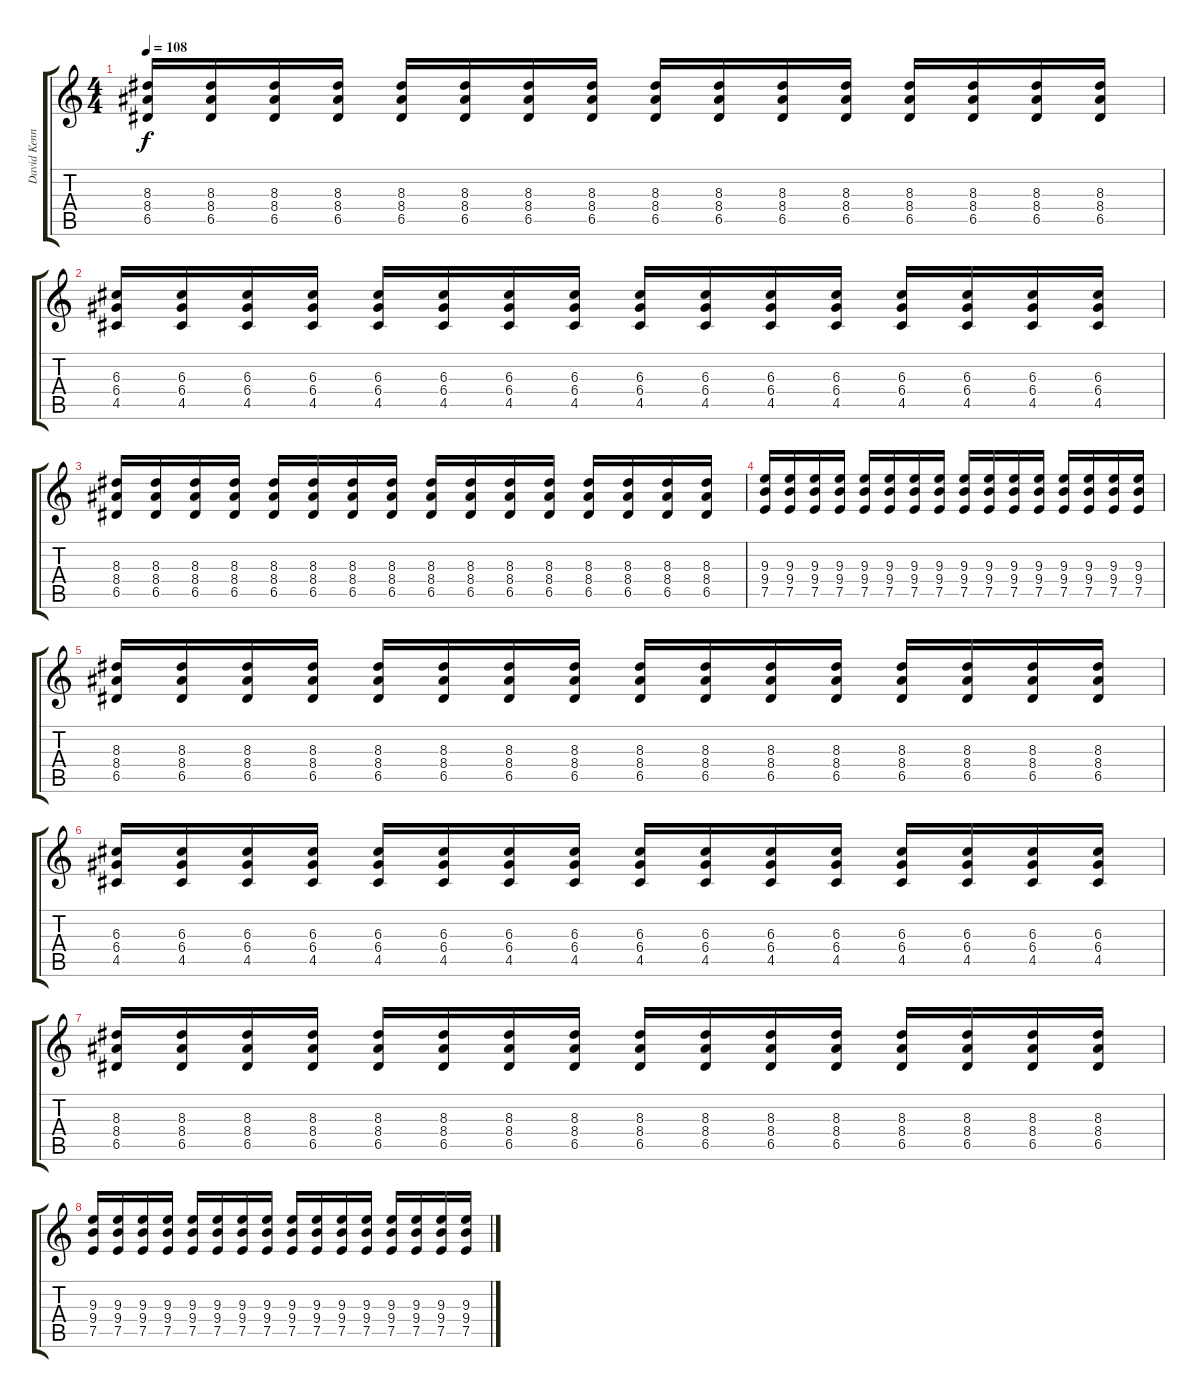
\track ("David Kennedy" "David Kenn") {instrument acousticguitarnylon}
\staff {score tabs}
\tuning (E4 B3 G3 D3 A2 E2) {hide}
\ts (4 4)
\tempo 108
\clef g2
\ks c
(8.3 8.4 6.5).16{dy f} (8.3 8.4 6.5).16 (8.3 8.4 6.5).16 (8.3 8.4 6.5).16 (8.3 8.4 6.5).16 (8.3 8.4 6.5).16 (8.3 8.4 6.5).16 (8.3 8.4 6.5).16 (8.3 8.4 6.5).16 (8.3 8.4 6.5).16 (8.3 8.4 6.5).16 (8.3 8.4 6.5).16 (8.3 8.4 6.5).16 (8.3 8.4 6.5).16 (8.3 8.4 6.5).16 (8.3 8.4 6.5).16 |
(6.3 6.4 4.5).16 (6.3 6.4 4.5).16 (6.3 6.4 4.5).16 (6.3 6.4 4.5).16 (6.3 6.4 4.5).16 (6.3 6.4 4.5).16 (6.3 6.4 4.5).16 (6.3 6.4 4.5).16 (6.3 6.4 4.5).16 (6.3 6.4 4.5).16 (6.3 6.4 4.5).16 (6.3 6.4 4.5).16 (6.3 6.4 4.5).16 (6.3 6.4 4.5).16 (6.3 6.4 4.5).16 (6.3 6.4 4.5).16 |
(8.3 8.4 6.5).16 (8.3 8.4 6.5).16 (8.3 8.4 6.5).16 (8.3 8.4 6.5).16 (8.3 8.4 6.5).16 (8.3 8.4 6.5).16 (8.3 8.4 6.5).16 (8.3 8.4 6.5).16 (8.3 8.4 6.5).16 (8.3 8.4 6.5).16 (8.3 8.4 6.5).16 (8.3 8.4 6.5).16 (8.3 8.4 6.5).16 (8.3 8.4 6.5).16 (8.3 8.4 6.5).16 (8.3 8.4 6.5).16 |
(9.3 9.4 7.5).16{volume 8 instrument overdrivenguitar} (9.3 9.4 7.5).16 (9.3 9.4 7.5).16 (9.3 9.4 7.5).16 (9.3 9.4 7.5).16 (9.3 9.4 7.5).16 (9.3 9.4 7.5).16 (9.3 9.4 7.5).16 (9.3 9.4 7.5).16 (9.3 9.4 7.5).16 (9.3 9.4 7.5).16 (9.3 9.4 7.5).16 (9.3 9.4 7.5).16 (9.3 9.4 7.5).16 (9.3 9.4 7.5).16 (9.3 9.4 7.5).16 |
(8.3 8.4 6.5).16 (8.3 8.4 6.5).16 (8.3 8.4 6.5).16 (8.3 8.4 6.5).16 (8.3 8.4 6.5).16 (8.3 8.4 6.5).16 (8.3 8.4 6.5).16 (8.3 8.4 6.5).16 (8.3 8.4 6.5).16 (8.3 8.4 6.5).16 (8.3 8.4 6.5).16 (8.3 8.4 6.5).16 (8.3 8.4 6.5).16 (8.3 8.4 6.5).16 (8.3 8.4 6.5).16 (8.3 8.4 6.5).16 |
(6.3 6.4 4.5).16 (6.3 6.4 4.5).16 (6.3 6.4 4.5).16 (6.3 6.4 4.5).16 (6.3 6.4 4.5).16 (6.3 6.4 4.5).16 (6.3 6.4 4.5).16 (6.3 6.4 4.5).16 (6.3 6.4 4.5).16 (6.3 6.4 4.5).16 (6.3 6.4 4.5).16 (6.3 6.4 4.5).16 (6.3 6.4 4.5).16 (6.3 6.4 4.5).16 (6.3 6.4 4.5).16 (6.3 6.4 4.5).16 |
(8.3 8.4 6.5).16 (8.3 8.4 6.5).16 (8.3 8.4 6.5).16 (8.3 8.4 6.5).16 (8.3 8.4 6.5).16 (8.3 8.4 6.5).16 (8.3 8.4 6.5).16 (8.3 8.4 6.5).16 (8.3 8.4 6.5).16 (8.3 8.4 6.5).16 (8.3 8.4 6.5).16 (8.3 8.4 6.5).16 (8.3 8.4 6.5).16 (8.3 8.4 6.5).16 (8.3 8.4 6.5).16 (8.3 8.4 6.5).16 |
(9.3 9.4 7.5).16{volume 8 instrument overdrivenguitar} (9.3 9.4 7.5).16 (9.3 9.4 7.5).16 (9.3 9.4 7.5).16 (9.3 9.4 7.5).16 (9.3 9.4 7.5).16 (9.3 9.4 7.5).16 (9.3 9.4 7.5).16 (9.3 9.4 7.5).16 (9.3 9.4 7.5).16 (9.3 9.4 7.5).16 (9.3 9.4 7.5).16 (9.3 9.4 7.5).16 (9.3 9.4 7.5).16 (9.3 9.4 7.5).16 (9.3 9.4 7.5).16
